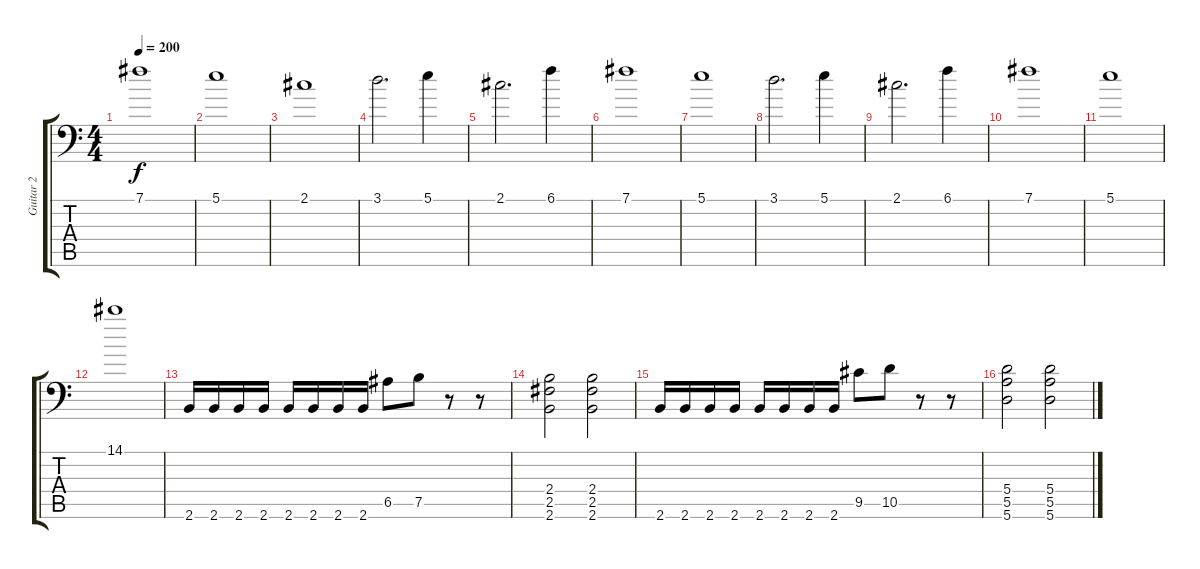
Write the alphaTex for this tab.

\track ("Guitar 2" "Guitar 2") {instrument distortionguitar}
\staff {score tabs}
\tuning (B3 Gb3 D3 A2 E2 A1) {hide}
\ts (4 4)
\tempo 200
\clef f4
\ks c
7.1.1{dy f} |
5.1.1 |
2.1.1 |
3.1.2{d} 5.1.4 |
2.1.2{d} 6.1.4 |
7.1.1 |
5.1.1 |
3.1.2{d} 5.1.4 |
2.1.2{d} 6.1.4 |
7.1.1 |
5.1.1 |
14.1.1 |
2.6.16 2.6.16 2.6.16 2.6.16 2.6.16 2.6.16 2.6.16 2.6.16 6.5.8 7.5.8 r.8 r.8 |
(2.4 2.5 2.6).2 (2.4 2.5 2.6).2 |
2.6.16 2.6.16 2.6.16 2.6.16 2.6.16 2.6.16 2.6.16 2.6.16 9.5.8 10.5.8 r.8 r.8 |
(5.4 5.5 5.6).2 (5.4 5.5 5.6).2
